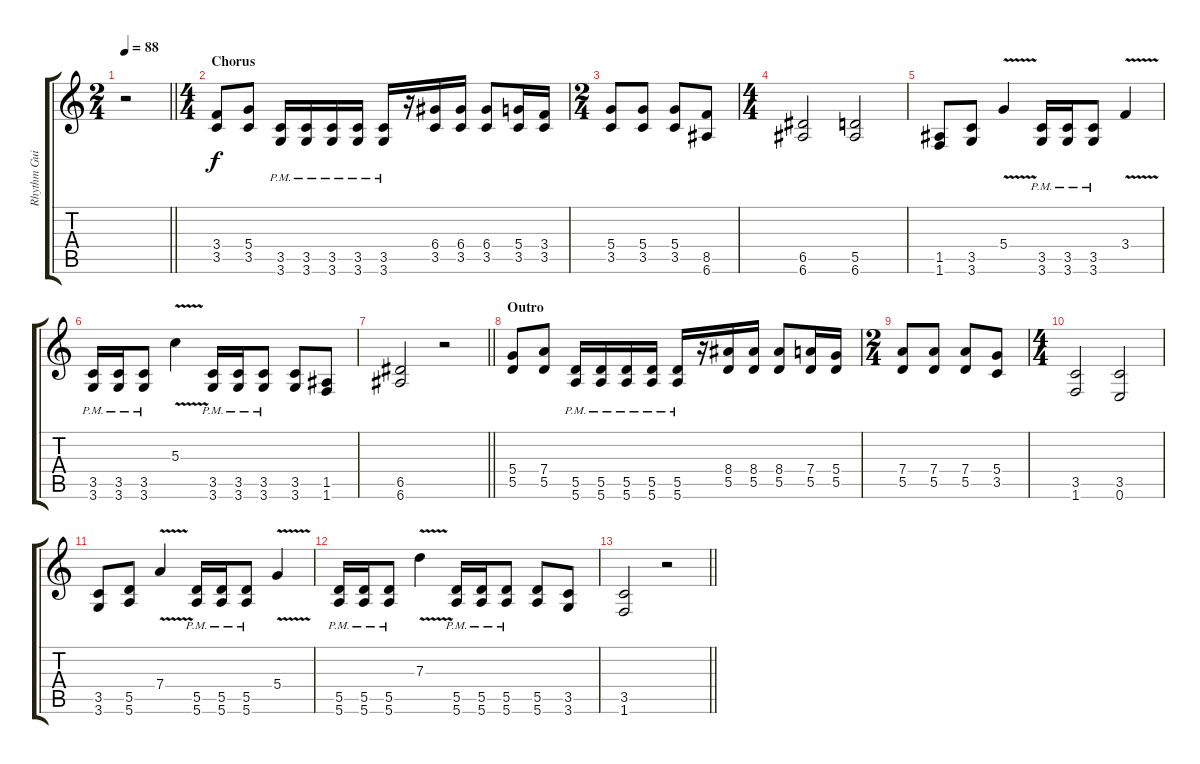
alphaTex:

\track ("Rhythm Guitar II" "Rhythm Gui") {instrument overdrivenguitar}
\staff {score tabs}
\tuning (E4 B3 G3 D3 A2 E2) {hide}
\ts (2 4)
\tempo 88
\clef g2
\barLineRight lightlight
\ks c
r.2{dy f} |
\ts (4 4)
\section ("" "Chorus")
(3.4 3.5).8 (5.4 3.5).8 (3.5{pm} 3.6{pm}).16 (3.5{pm} 3.6{pm}).16 (3.5{pm} 3.6{pm}).16 (3.5{pm} 3.6{pm}).16 (3.5{pm} 3.6{pm}).16 r.16 (6.4 3.5).16 (6.4 3.5).16 (6.4 3.5).8 (5.4 3.5).16 (3.4 3.5).16 |
\ts (2 4)
(5.4 3.5).8 (5.4 3.5).8 (5.4 3.5).8 (8.5 6.6).8 |
\ts (4 4)
(6.5 6.6).2 (5.5 6.6).2 |
(1.5 1.6).8 (3.5 3.6).8 5.4{v}.4 (3.5{pm} 3.6{pm}).16 (3.5{pm} 3.6{pm}).16 (3.5{pm} 3.6{pm}).8 3.4{v}.4 |
(3.5{pm} 3.6{pm}).16 (3.5{pm} 3.6{pm}).16 (3.5{pm} 3.6{pm}).8 5.3{v}.4 (3.5{pm} 3.6{pm}).16 (3.5{pm} 3.6{pm}).16 (3.5{pm} 3.6{pm}).8 (3.5 3.6).8 (1.5 1.6).8 |
\barLineRight lightlight
(6.5 6.6).2 r.2 |
\section ("" "Outro")
(5.4 5.5).8 (7.4 5.5).8 (5.5{pm} 5.6{pm}).16 (5.5{pm} 5.6{pm}).16 (5.5{pm} 5.6{pm}).16 (5.5{pm} 5.6{pm}).16 (5.5{pm} 5.6{pm}).16 r.16 (8.4 5.5).16 (8.4 5.5).16 (8.4 5.5).8 (7.4 5.5).16 (5.4 5.5).16 |
\ts (2 4)
(7.4 5.5).8 (7.4 5.5).8 (7.4 5.5).8 (5.4 3.5).8 |
\ts (4 4)
(3.5 1.6).2 (3.5 0.6).2 |
(3.5 3.6).8 (5.5 5.6).8 7.4{v}.4 (5.5{pm} 5.6{pm}).16 (5.5{pm} 5.6{pm}).16 (5.5{pm} 5.6{pm}).8 5.4{v}.4 |
(5.5{pm} 5.6{pm}).16 (5.5{pm} 5.6{pm}).16 (5.5{pm} 5.6{pm}).8 7.3{v}.4 (5.5{pm} 5.6{pm}).16 (5.5{pm} 5.6{pm}).16 (5.5{pm} 5.6{pm}).8 (5.5 5.6).8 (3.5 3.6).8 |
\barLineRight lightlight
(3.5 1.6).2 r.2
